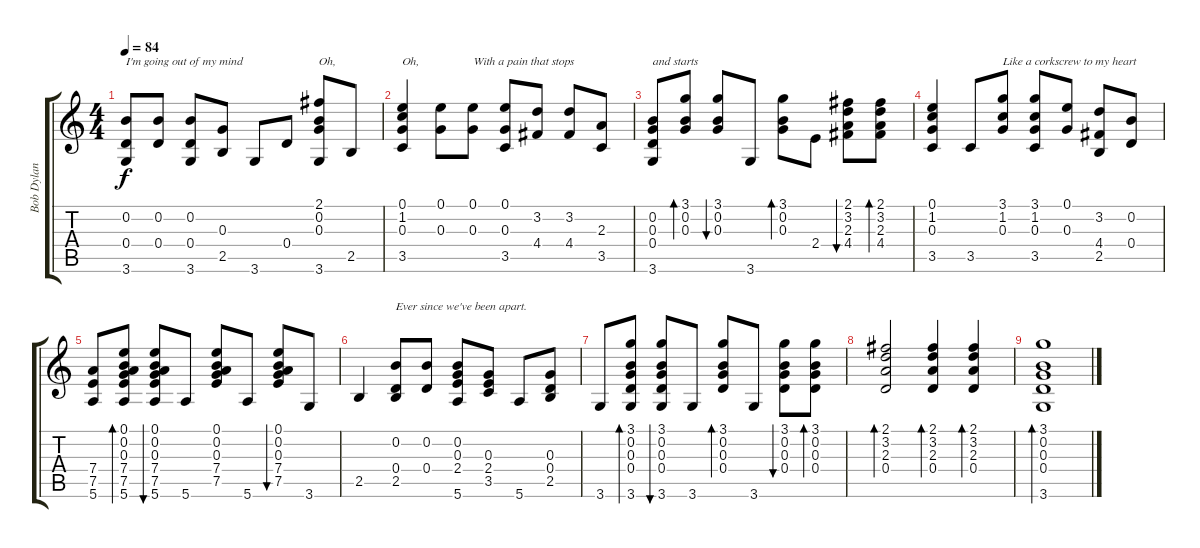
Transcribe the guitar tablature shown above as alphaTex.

\track ("Bob Dylan" "Bob Dylan") {instrument acousticguitarsteel}
\staff {score tabs}
\tuning (E4 B3 G3 D3 A2 E2) {hide}
\ts (4 4)
\tempo 84
\clef g2
\ks c
(0.2 0.4 3.6).8{txt "I'm going out of my mind" dy f} (0.2 0.4).8 (0.2 0.4 3.6).8 (0.3 2.5).8 3.6.8 0.4.8 (2.1 0.2 0.3 3.6).8{txt "Oh,"} 2.5.8 |
(0.1 1.2 0.3 3.5).4{txt "Oh, "} (0.1 0.3).8 (0.1 0.3).8{txt "With a pain that stops "} (0.1 0.3 3.5).8 (3.2 4.4).8 (3.2 4.4).8 (2.3 3.5).8 |
(0.2 0.3 0.4 3.6).8{txt "and starts"} (3.1 0.2 0.3).8{bd 120} (3.1 0.2 0.3).8{bu 120} 3.6.8 (3.1 0.2 0.3).8{bd 120} 2.4.8 (2.1 3.2 2.3 4.4).8{bu 120} (2.1 3.2 2.3 4.4).8{bd 120} |
(0.1 1.2 0.3 3.5).4 3.5.8 (3.1 1.2 0.3).8{txt "Like a corkscrew to my heart"} (3.1 1.2 0.3 3.5).8 (0.1 0.3).8 (3.2 4.4 2.5).8 (0.2 0.4).8 |
(7.4 7.5 5.6).8 (0.1 0.2 0.3 7.4 7.5 5.6).8{bd 60} (0.1 0.2 0.3 7.4 7.5 5.6).8{bu 60} 5.6.8 (0.1 0.2 0.3 7.4 7.5).8 5.6.8 (0.1 0.2 0.3 7.4 7.5).8{bu 60} 3.6.8 |
2.5.4 (0.2 0.4 2.5).8{txt "Ever since we've been apart."} (0.2 0.4).8 (0.2 0.3 2.4 5.6).8 (0.3 2.4 3.5).8 5.6.8 (0.3 0.4 2.5).8 |
3.6.8 (3.1 0.2 0.3 0.4 3.6).8{bd 60} (3.1 0.2 0.3 0.4 3.6).8{bu 60} 3.6.8 (3.1 0.2 0.3 0.4).8{bd 60} 3.6.8 (3.1 0.2 0.3 0.4).8{bu 60} (3.1 0.2 0.3 0.4).8{bd 60} |
(2.1 3.2 2.3 0.4).2{bd 240} (2.1 3.2 2.3 0.4).4{bd 240} (2.1 3.2 2.3 0.4).4{bd 120} |
(3.1 0.2 0.3 0.4 3.6).1{bd 480 volume 13}
